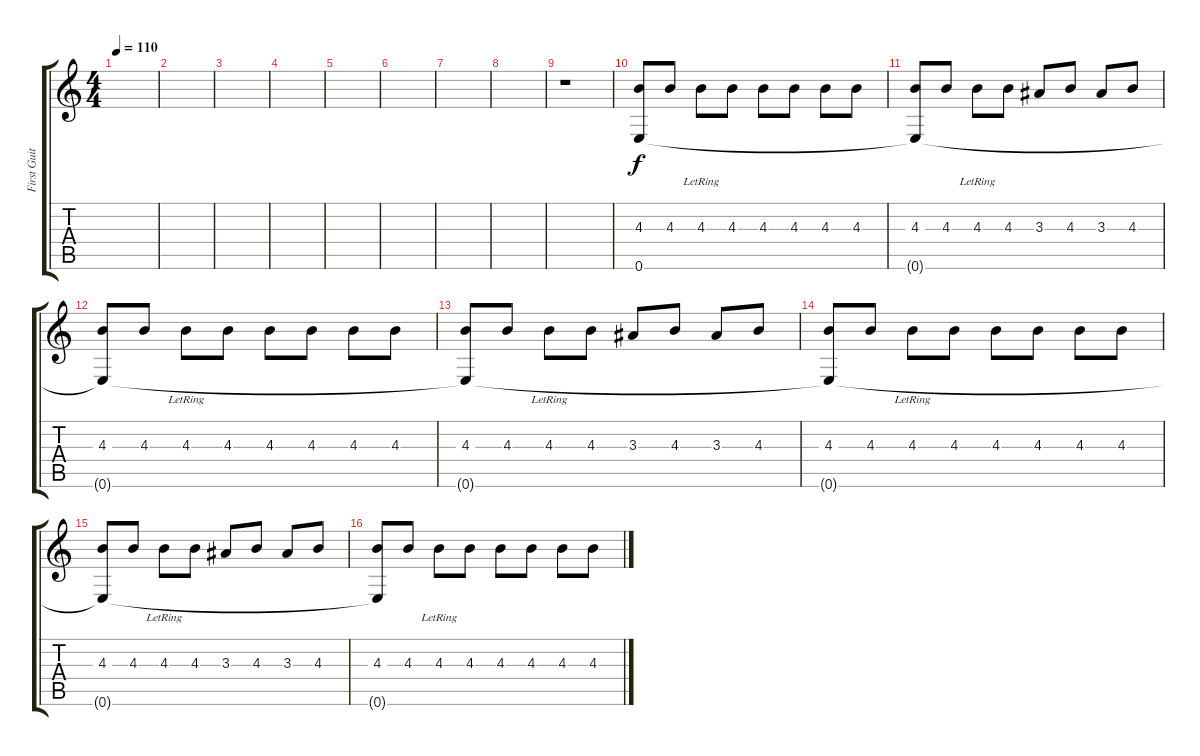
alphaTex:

\track ("First Guitar" "First Guit") {instrument overdrivenguitar}
\staff {score tabs}
\tuning (E4 B3 G3 D3 A2 E2) {hide}
\ts (4 4)
\tempo 110
\clef g2
\ks c
|
|
|
|
|
|
|
|
r.1 |
(4.3 0.6).8{dy f} 4.3.8 4.3{lr}.8 4.3.8 4.3.8 4.3.8 4.3.8 4.3.8 |
(4.3 0.6{t}).8 4.3.8 4.3{lr}.8 4.3.8 3.3.8 4.3.8 3.3.8 4.3.8 |
(4.3 0.6{t}).8 4.3.8 4.3{lr}.8 4.3.8 4.3.8 4.3.8 4.3.8 4.3.8 |
(4.3 0.6{t}).8 4.3.8 4.3{lr}.8 4.3.8 3.3.8 4.3.8 3.3.8 4.3.8 |
(4.3 0.6{t}).8 4.3.8 4.3{lr}.8 4.3.8 4.3.8 4.3.8 4.3.8 4.3.8 |
(4.3 0.6{t}).8 4.3.8 4.3{lr}.8 4.3.8 3.3.8 4.3.8 3.3.8 4.3.8 |
(4.3 0.6{t}).8 4.3.8 4.3{lr}.8 4.3.8 4.3.8 4.3.8 4.3.8 4.3.8
